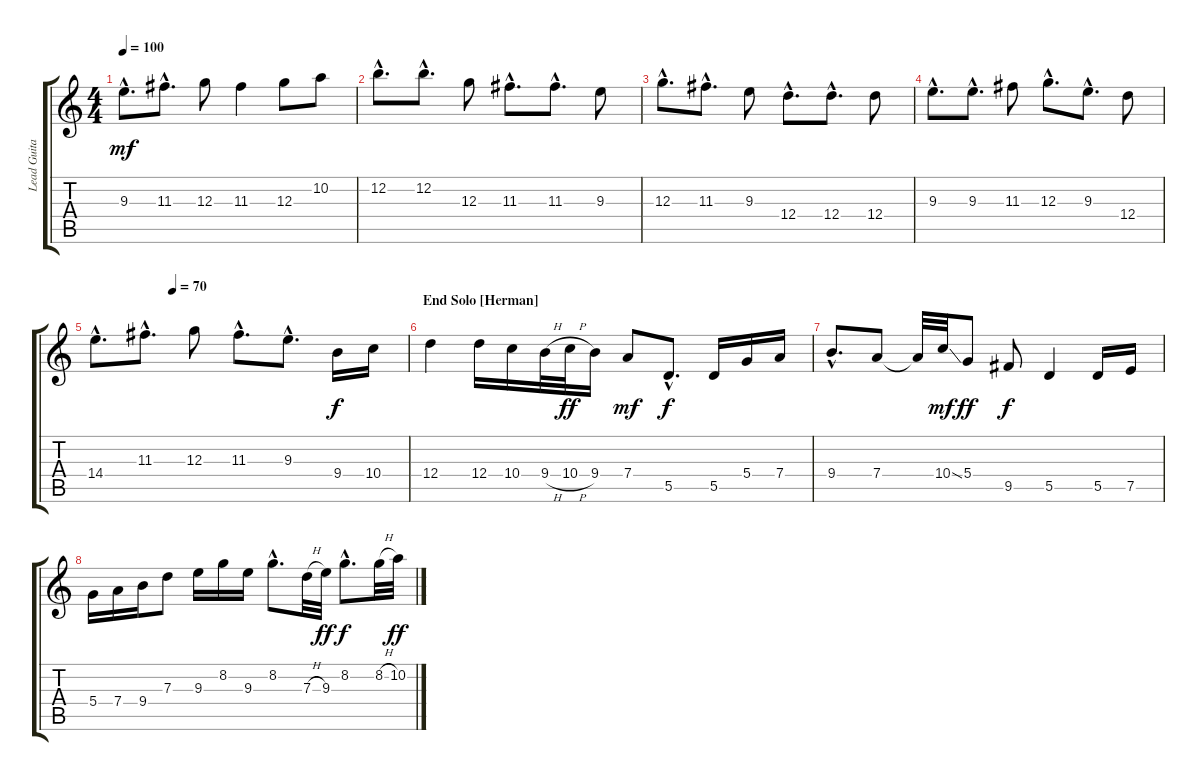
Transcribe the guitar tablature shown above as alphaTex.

\track ("Lead Guitar 1" "Lead Guita") {instrument distortionguitar}
\staff {score tabs}
\tuning (E4 B3 G3 D3 A2 E2) {hide}
\ts (4 4)
\tempo 100
\clef g2
\ks c
9.3{hac}.8{d dy mf} 11.3{hac}.8{d} 12.3.8 11.3.4 12.3.8 10.2.8 |
12.2{hac}.8{d} 12.2{hac}.8{d} 12.3.8 11.3{hac}.8{d} 11.3{hac}.8{d} 9.3.8 |
12.3{hac}.8{d} 11.3{hac}.8{d} 9.3.8 12.4{hac}.8{d} 12.4{hac}.8{d} 12.4.8 |
9.3{hac}.8{d} 9.3{hac}.8{d} 11.3.8 12.3{hac}.8{d} 9.3{hac}.8{d} 12.4.8 |
\tempo (70 0.25)
14.4{hac}.8{d} 11.3{hac}.8{d} 12.3.8 11.3{hac}.8{d} 9.3{hac}.8{d} 9.4.16{dy f volume 16 instrument overdrivenguitar} 10.4.16 |
\section ("" "End Solo [Herman]")
12.4.4 12.4.16 10.4.16 9.4{h}.32 10.4{h}.32{dy ff} 9.4.16 7.4.8{dy mf} 5.5{hac}.8{d dy f} 5.5.16 5.4.16 7.4.16 |
9.4{hac}.8{d} 7.4.8 7.4{t}.32 10.4{ss}.32{dy mf} 5.4.8{dy ff} 9.5.8{dy f} 5.5.4 5.5.16 7.5.16 |
5.4.16 7.4.16 9.4.16 7.3.8 9.3.16 8.2.16 9.3.16 8.2{hac}.8{d} 7.3{h}.32 9.3.32{dy ff} 8.2{hac}.8{d dy f} 8.2{h}.32 10.2.32{dy ff}
